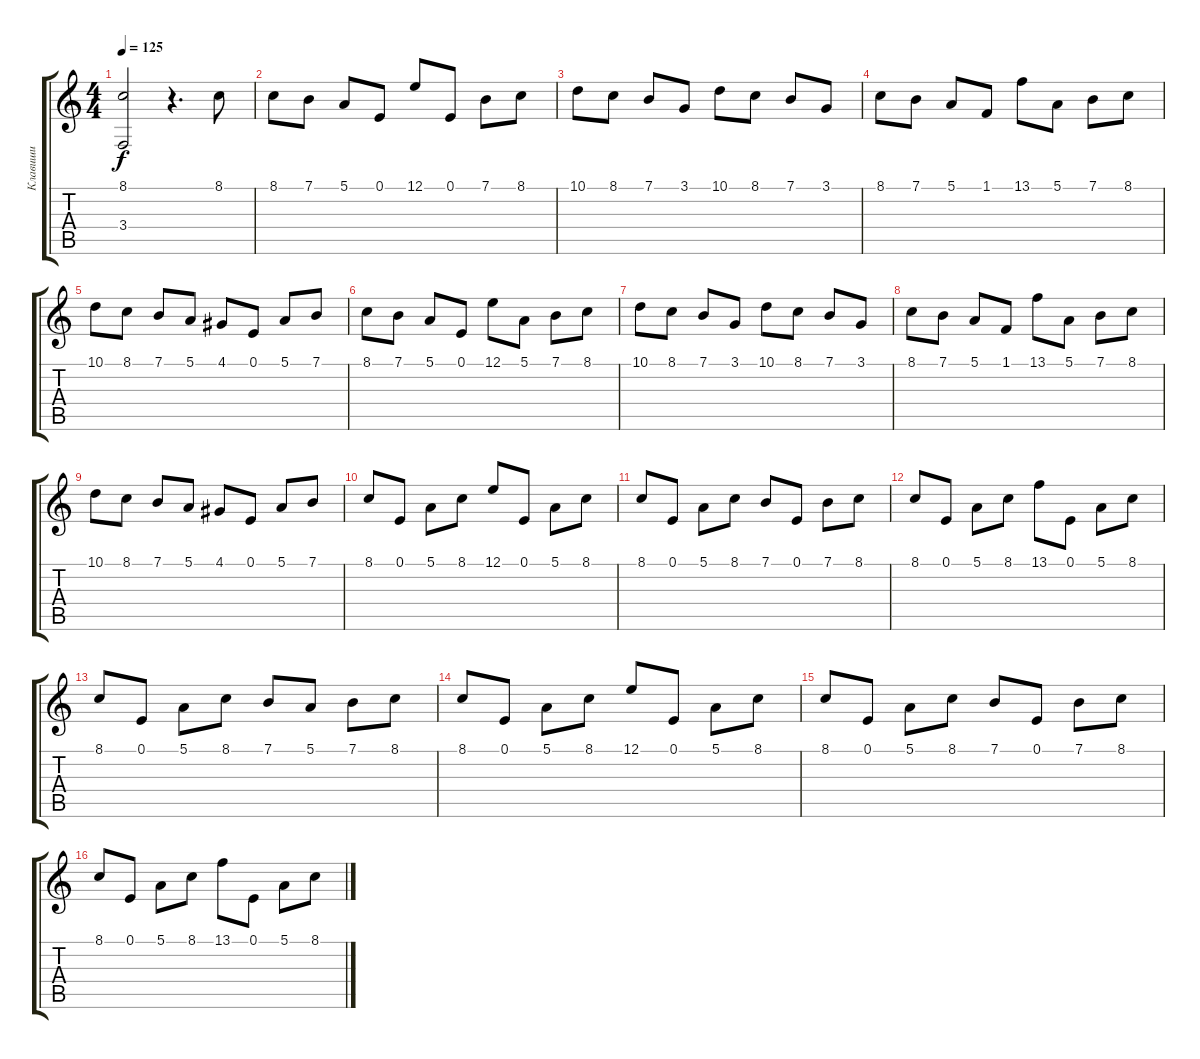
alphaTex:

\track ("Клавиши" "Клавиши") {instrument brightacousticpiano}
\staff {score tabs}
\tuning (E4 B3 G3 D3 A2 E2) {hide}
\ts (4 4)
\tempo 125
\clef g2
\ks c
(8.1 3.4{t}).2{dy f} r.4{d} 8.1.8 |
8.1.8 7.1.8 5.1.8 0.1.8 12.1.8 0.1.8 7.1.8 8.1.8 |
10.1.8 8.1.8 7.1.8 3.1.8 10.1.8 8.1.8 7.1.8 3.1.8 |
8.1.8 7.1.8 5.1.8 1.1.8 13.1.8 5.1.8 7.1.8 8.1.8 |
10.1.8 8.1.8 7.1.8 5.1.8 4.1.8 0.1.8 5.1.8 7.1.8 |
8.1.8 7.1.8 5.1.8 0.1.8 12.1.8 5.1.8 7.1.8 8.1.8 |
10.1.8 8.1.8 7.1.8 3.1.8 10.1.8 8.1.8 7.1.8 3.1.8 |
8.1.8 7.1.8 5.1.8 1.1.8 13.1.8 5.1.8 7.1.8 8.1.8 |
10.1.8 8.1.8 7.1.8 5.1.8 4.1.8 0.1.8 5.1.8 7.1.8 |
8.1.8 0.1.8 5.1.8 8.1.8 12.1.8 0.1.8 5.1.8 8.1.8 |
8.1.8 0.1.8 5.1.8 8.1.8 7.1.8 0.1.8 7.1.8 8.1.8 |
8.1.8 0.1.8 5.1.8 8.1.8 13.1.8 0.1.8 5.1.8 8.1.8 |
8.1.8 0.1.8 5.1.8 8.1.8 7.1.8 5.1.8 7.1.8 8.1.8 |
8.1.8 0.1.8 5.1.8 8.1.8 12.1.8 0.1.8 5.1.8 8.1.8 |
8.1.8 0.1.8 5.1.8 8.1.8 7.1.8 0.1.8 7.1.8 8.1.8 |
8.1.8 0.1.8 5.1.8 8.1.8 13.1.8 0.1.8 5.1.8 8.1.8
